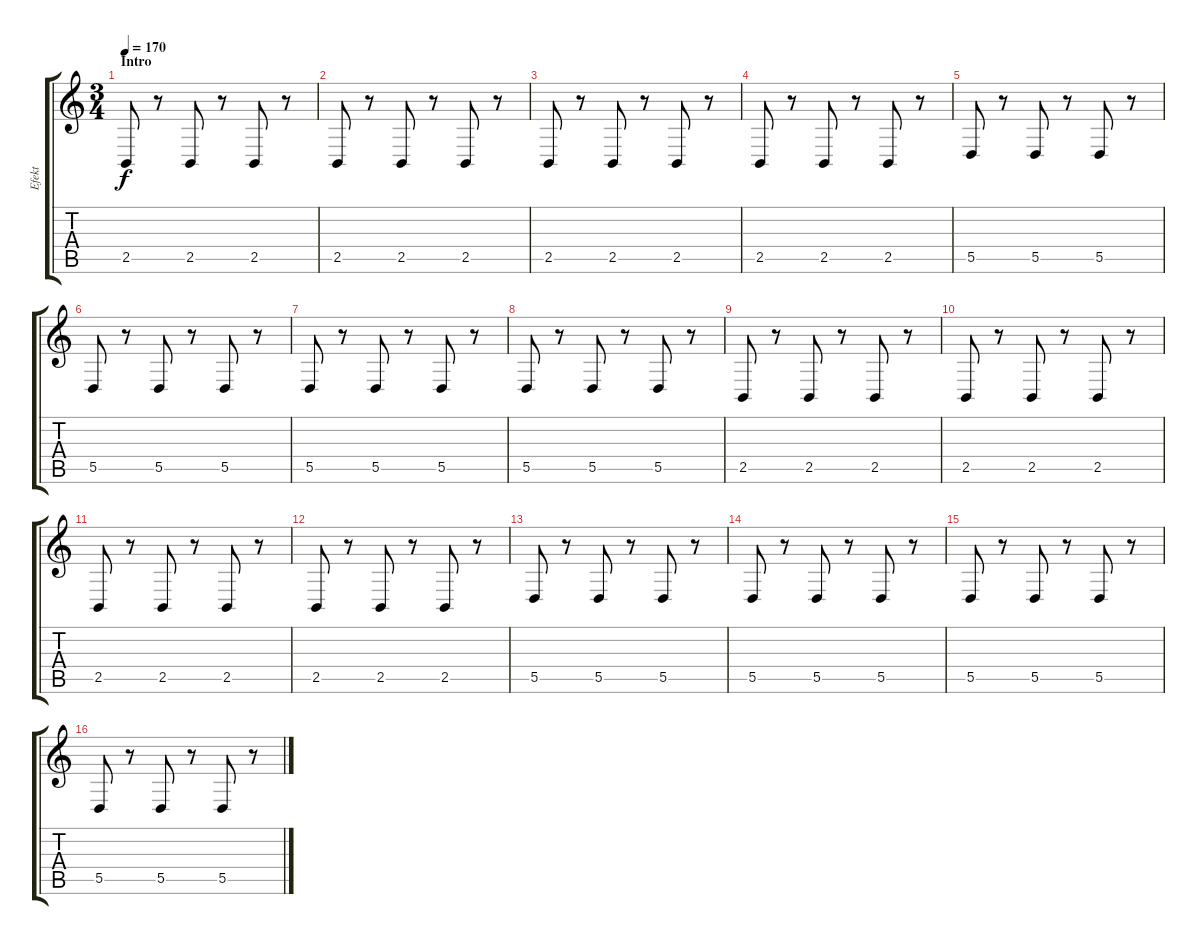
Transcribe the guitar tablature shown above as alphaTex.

\track ("Efekt" "Efekt") {instrument fx7echoes}
\staff {score tabs}
\tuning (E4 B3 G3 D3 A2 E2) {hide}
\ts (3 4)
\section ("" "Intro")
\tempo 170
\clef g2
\ks c
2.5.8{dy f volume 16 instrument fx7echoes} r.8 2.5.8{volume 13} r.8 2.5.8{volume 10} r.8 |
2.5.8{volume 16} r.8 2.5.8{volume 13} r.8 2.5.8{volume 10} r.8 |
2.5.8{volume 16} r.8 2.5.8{volume 13} r.8 2.5.8{volume 10} r.8 |
2.5.8{volume 16} r.8 2.5.8{volume 13} r.8 2.5.8{volume 10} r.8 |
5.5.8{volume 16} r.8 5.5.8{volume 13} r.8 5.5.8{volume 10} r.8 |
5.5.8{volume 16} r.8 5.5.8{volume 13} r.8 5.5.8{volume 10} r.8 |
5.5.8{volume 16} r.8 5.5.8{volume 13} r.8 5.5.8{volume 10} r.8 |
5.5.8{volume 16} r.8 5.5.8{volume 13} r.8 5.5.8{volume 10} r.8 |
2.5.8{volume 16} r.8 2.5.8{volume 13} r.8 2.5.8{volume 10} r.8 |
2.5.8{volume 16} r.8 2.5.8{volume 13} r.8 2.5.8{volume 10} r.8 |
2.5.8{volume 16} r.8 2.5.8{volume 13} r.8 2.5.8{volume 10} r.8 |
2.5.8{volume 16} r.8 2.5.8{volume 13} r.8 2.5.8{volume 10} r.8 |
5.5.8{volume 16} r.8 5.5.8{volume 13} r.8 5.5.8{volume 10} r.8 |
5.5.8{volume 16} r.8 5.5.8{volume 13} r.8 5.5.8{volume 10} r.8 |
5.5.8{volume 16} r.8 5.5.8{volume 13} r.8 5.5.8{volume 10} r.8 |
5.5.8{volume 7} r.8 5.5.8{volume 4} r.8 5.5.8{volume 2} r.8
